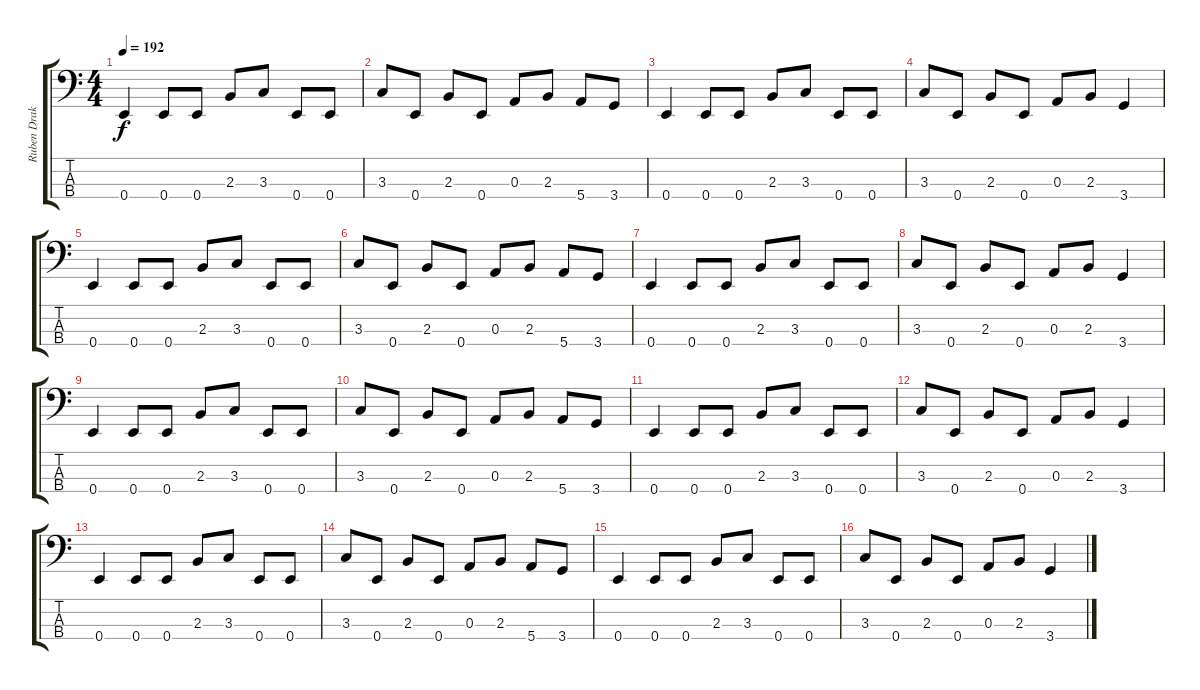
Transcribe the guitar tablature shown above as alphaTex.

\track ("Ruben Drake" "Ruben Drak") {instrument electricbasspick}
\staff {score tabs}
\tuning (G2 D2 A1 E1) {hide}
\ts (4 4)
\tempo 192
\clef f4
\ks c
0.4.4{dy f} 0.4.8 0.4.8 2.3.8 3.3.8 0.4.8 0.4.8 |
3.3.8 0.4.8 2.3.8 0.4.8 0.3.8 2.3.8 5.4.8 3.4.8 |
0.4.4 0.4.8 0.4.8 2.3.8 3.3.8 0.4.8 0.4.8 |
3.3.8 0.4.8 2.3.8 0.4.8 0.3.8 2.3.8 3.4.4 |
0.4.4 0.4.8 0.4.8 2.3.8 3.3.8 0.4.8 0.4.8 |
3.3.8 0.4.8 2.3.8 0.4.8 0.3.8 2.3.8 5.4.8 3.4.8 |
0.4.4 0.4.8 0.4.8 2.3.8 3.3.8 0.4.8 0.4.8 |
3.3.8 0.4.8 2.3.8 0.4.8 0.3.8 2.3.8 3.4.4 |
0.4.4 0.4.8 0.4.8 2.3.8 3.3.8 0.4.8 0.4.8 |
3.3.8 0.4.8 2.3.8 0.4.8 0.3.8 2.3.8 5.4.8 3.4.8 |
0.4.4 0.4.8 0.4.8 2.3.8 3.3.8 0.4.8 0.4.8 |
3.3.8 0.4.8 2.3.8 0.4.8 0.3.8 2.3.8 3.4.4 |
0.4.4 0.4.8 0.4.8 2.3.8 3.3.8 0.4.8 0.4.8 |
3.3.8 0.4.8 2.3.8 0.4.8 0.3.8 2.3.8 5.4.8 3.4.8 |
0.4.4 0.4.8 0.4.8 2.3.8 3.3.8 0.4.8 0.4.8 |
3.3.8 0.4.8 2.3.8 0.4.8 0.3.8 2.3.8 3.4.4
